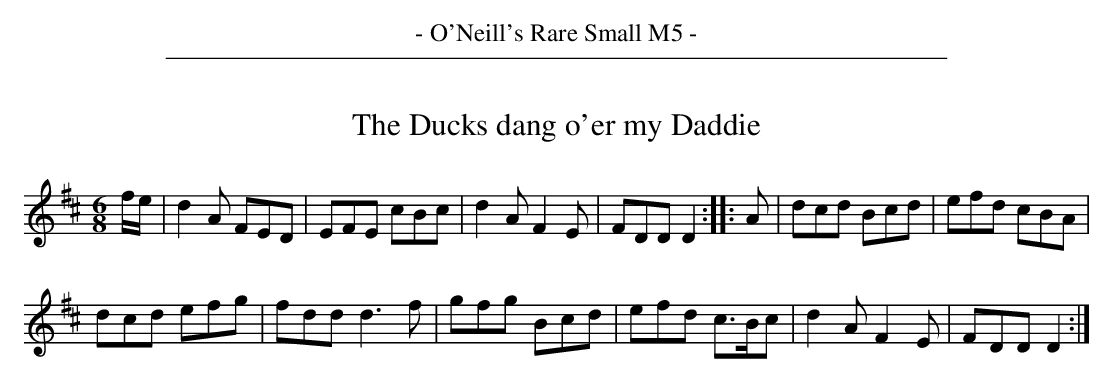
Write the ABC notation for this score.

X:1
T: The Ducks dang o'er my Daddie
M: 6/8
L: 1/8
K: D
f/e/ |\
d2A FED | EFE cBc | d2A F2E | FDD D2 :: A | dcd Bcd | efd cBA |
dcd efg | fdd d3f | gfg Bcd | efd c>Bc | d2A F2E | FDD D2 :|
